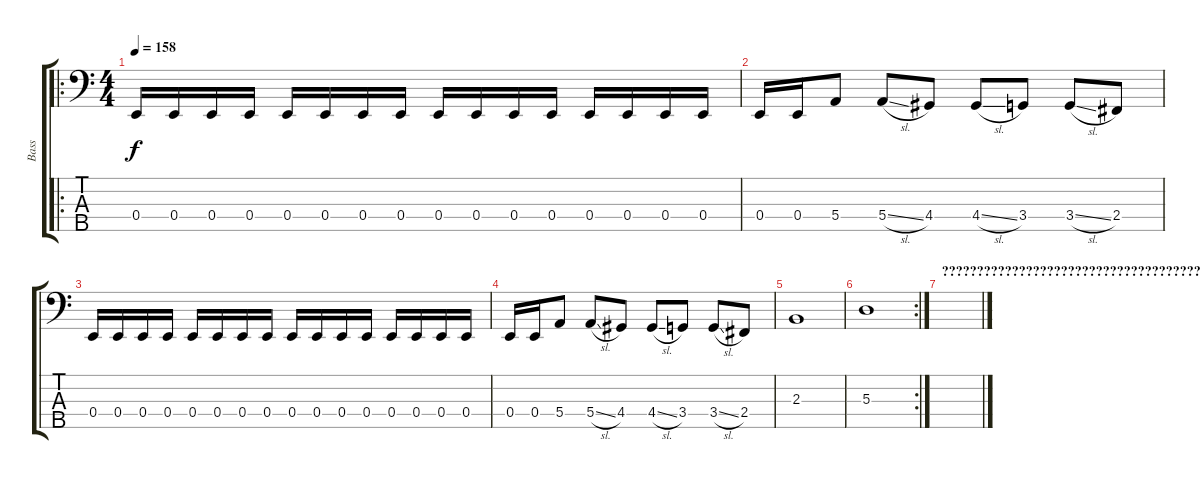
\track ("Bass" "Bass") {instrument electricbassfinger}
\staff {score tabs}
\tuning (G2 D2 A1 E1 B0) {hide}
\ro
\ts (4 4)
\tempo 158
\clef f4
\ks c
0.4.16{dy f} 0.4.16 0.4.16 0.4.16 0.4.16 0.4.16 0.4.16 0.4.16 0.4.16 0.4.16 0.4.16 0.4.16 0.4.16 0.4.16 0.4.16 0.4.16 |
0.4.16 0.4.16 5.4.8 5.4{sl}.8 4.4.8 4.4{sl}.8 3.4.8 3.4{sl}.8 2.4.8 |
0.4.16 0.4.16 0.4.16 0.4.16 0.4.16 0.4.16 0.4.16 0.4.16 0.4.16 0.4.16 0.4.16 0.4.16 0.4.16 0.4.16 0.4.16 0.4.16 |
0.4.16 0.4.16 5.4.8 5.4{sl}.8 4.4.8 4.4{sl}.8 3.4.8 3.4{sl}.8 2.4.8 |
2.3.1 |
\rc 2
5.3.1 |
\section ("" "???????????????????????????????????????????????????????")
